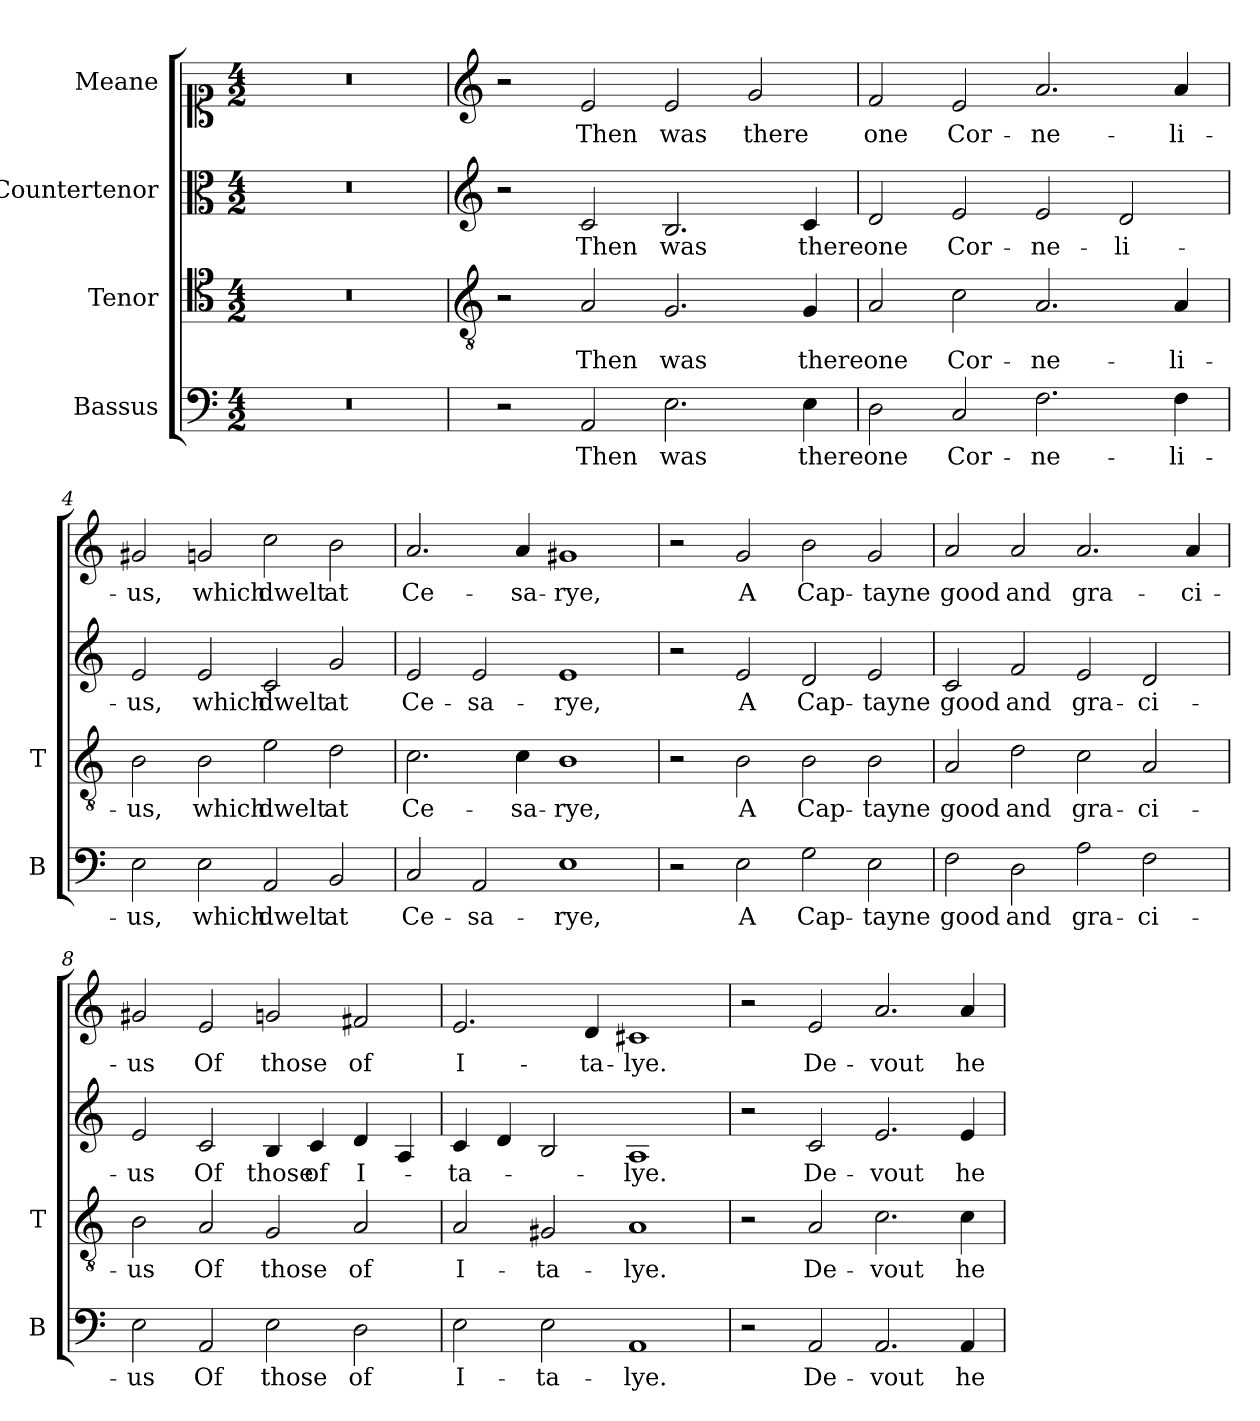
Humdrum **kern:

**kern	**text	**kern	**text	**kern	**text	**kern	**text
*part4	*part4	*part3	*part3	*part2	*part2	*part1	*part1
*staff4	*staff4	*staff3	*staff3	*staff2	*staff2	*staff1	*staff1
*I"Bassus	*	*I"Tenor	*	*I"Countertenor	*	*I"Meane	*
*I'B	*	*I'T	*	*	*	*	*
*clefF4	*	*clefC4	*	*clefC3	*	*clefC1	*
*k[]	*	*k[]	*	*k[]	*	*k[]	*
*C:	*	*C:	*	*C:	*	*C:	*
*M4/2	*	*M4/2	*	*M4/2	*	*M4/2	*
=1	=1	=1	=1	=1	=1	=1	=1
0r	.	0r	.	0r	.	0r	.
=2	=2	=2	=2	=2	=2	=2	=2
*	*	*clefGv2	*	*clefG2	*	*clefG2	*
2r	.	2r	.	2r	.	2r	.
!	!LO:LY:b	!	!LO:LY:b	!	!LO:LY:b	!	!LO:LY:b
2AA/	Then	2A/	Then	2c/	Then	2e/	Then
!	!LO:LY:b	!	!LO:LY:b	!	!LO:LY:b	!	!LO:LY:b
2.E\	was	2.G/	was	2.B/	was	2e/	was
!	!	!	!	!	!	!	!LO:LY:b
.	.	.	.	.	.	2g/	there
!	!LO:LY:b	!	!LO:LY:b	!	!LO:LY:b	!	!
4E\	there	4G/	there	4c/	there	.	.
=3	=3	=3	=3	=3	=3	=3	=3
!	!LO:LY:b	!	!LO:LY:b	!	!LO:LY:b	!	!LO:LY:b
2D\	one	2A/	one	2d/	one	2f/	one
!	!LO:LY:b	!	!LO:LY:b	!	!LO:LY:b	!	!LO:LY:b
2C/	Cor-	2c\	Cor-	2e/	Cor-	2e/	Cor-
!	!LO:LY:b	!	!LO:LY:b	!	!LO:LY:b	!	!LO:LY:b
2.F\	-ne-	2.A/	-ne-	2e/	-ne-	2.a/	-ne-
!	!	!	!	!	!LO:LY:b	!	!
.	.	.	.	2d/	-li-	.	.
!	!LO:LY:b	!	!LO:LY:b	!	!	!	!LO:LY:b
4F\	-li-	4A/	-li-	.	.	4a/	-li-
!!LO:LB:g=z
=4	=4	=4	=4	=4	=4	=4	=4
!	!LO:LY:b	!	!LO:LY:b	!	!LO:LY:b	!	!LO:LY:b
2E\	-us,	2B\	-us,	2e/	-us,	2g#X/	-us,
!	!LO:LY:b	!	!LO:LY:b	!	!LO:LY:b	!	!LO:LY:b
2E\	which	2B\	which	2e/	which	2gn/	which
!	!LO:LY:b	!	!LO:LY:b	!	!LO:LY:b	!	!LO:LY:b
2AA/	dwelt	2e\	dwelt	2c/	dwelt	2cc\	dwelt
!	!LO:LY:b	!	!LO:LY:b	!	!LO:LY:b	!	!LO:LY:b
2BB/	at	2d\	at	2g/	at	2b\	at
=5	=5	=5	=5	=5	=5	=5	=5
!	!LO:LY:b	!	!LO:LY:b	!	!LO:LY:b	!	!LO:LY:b
2C/	Ce-	2.c\	Ce-	2e/	Ce-	2.a/	Ce-
!	!LO:LY:b	!	!	!	!LO:LY:b	!	!
2AA/	-sa-	.	.	2e/	-sa-	.	.
!	!	!	!LO:LY:b	!	!	!	!LO:LY:b
.	.	4c\	-sa-	.	.	4a/	-sa-
!	!LO:LY:b	!	!LO:LY:b	!	!LO:LY:b	!	!LO:LY:b
1E	-rye,	1B	-rye,	1e	-rye,	1g#X	-rye,
=6	=6	=6	=6	=6	=6	=6	=6
2r	.	2r	.	2r	.	2r	.
!	!LO:LY:b	!	!LO:LY:b	!	!LO:LY:b	!	!LO:LY:b
2E\	A	2B\	A	2e/	A	2g/	A
!	!LO:LY:b	!	!LO:LY:b	!	!LO:LY:b	!	!LO:LY:b
2G\	Cap-	2B\	Cap-	2d/	Cap-	2b\	Cap-
!	!LO:LY:b	!	!LO:LY:b	!	!LO:LY:b	!	!LO:LY:b
2E\	-tayne	2B\	-tayne	2e/	-tayne	2g/	-tayne
!!LO:PB:g=z
=7	=7	=7	=7	=7	=7	=7	=7
!	!LO:LY:b	!	!LO:LY:b	!	!LO:LY:b	!	!LO:LY:b
2F\	good	2A/	good	2c/	good	2a/	good
!	!LO:LY:b	!	!LO:LY:b	!	!LO:LY:b	!	!LO:LY:b
2D\	and	2d\	and	2f/	and	2a/	and
!	!LO:LY:b	!	!LO:LY:b	!	!LO:LY:b	!	!LO:LY:b
2A\	gra-	2c\	gra-	2e/	gra-	2.a/	gra-
!	!LO:LY:b	!	!LO:LY:b	!	!LO:LY:b	!	!
2F\	-ci-	2A/	-ci-	2d/	-ci-	.	.
!	!	!	!	!	!	!	!LO:LY:b
.	.	.	.	.	.	4a/	-ci-
=8	=8	=8	=8	=8	=8	=8	=8
!	!LO:LY:b	!	!LO:LY:b	!	!LO:LY:b	!	!LO:LY:b
2E\	-us	2B\	-us	2e/	-us	2g#X/	-us
!	!LO:LY:b	!	!LO:LY:b	!	!LO:LY:b	!	!LO:LY:b
2AA/	Of	2A/	Of	2c/	Of	2e/	Of
!	!LO:LY:b	!	!LO:LY:b	!	!LO:LY:b	!	!LO:LY:b
2E\	those	2G/	those	4B/	those	2gn/	those
!	!	!	!	!	!LO:LY:b	!	!
.	.	.	.	4c/	of	.	.
!	!LO:LY:b	!	!LO:LY:b	!	!LO:LY:b	!	!LO:LY:b
2D\	of	2A/	of	4d/	I-	2f#X/	of
.	.	.	.	4A/	.	.	.
=9	=9	=9	=9	=9	=9	=9	=9
!	!LO:LY:b	!	!LO:LY:b	!	!LO:LY:b	!	!LO:LY:b
2E\	I-	2A/	I-	4c/	-ta-	2.e/	I-
.	.	.	.	4d/	.	.	.
!	!LO:LY:b	!	!LO:LY:b	!	!	!	!
2E\	-ta-	2G#X/	-ta-	2B/	.	.	.
!	!	!	!	!	!	!	!LO:LY:b
.	.	.	.	.	.	4d/	-ta-
!	!LO:LY:b	!	!LO:LY:b	!	!LO:LY:b	!	!LO:LY:b
1AA	-lye.	1A	-lye.	1A	-lye.	1c#X	-lye.
!!LO:LB:g=z
=10	=10	=10	=10	=10	=10	=10	=10
2r	.	2r	.	2r	.	2r	.
!	!LO:LY:b	!	!LO:LY:b	!	!LO:LY:b	!	!LO:LY:b
2AA/	De-	2A/	De-	2c/	De-	2e/	De-
!	!LO:LY:b	!	!LO:LY:b	!	!LO:LY:b	!	!LO:LY:b
2.AA/	-vout	2.c\	-vout	2.e/	-vout	2.a/	-vout
!	!LO:LY:b	!	!LO:LY:b	!	!LO:LY:b	!	!LO:LY:b
4AA/	he	4c\	he	4e/	he	4a/	he
=	=	=	=	=	=	=	=
*-	*-	*-	*-	*-	*-	*-	*-
